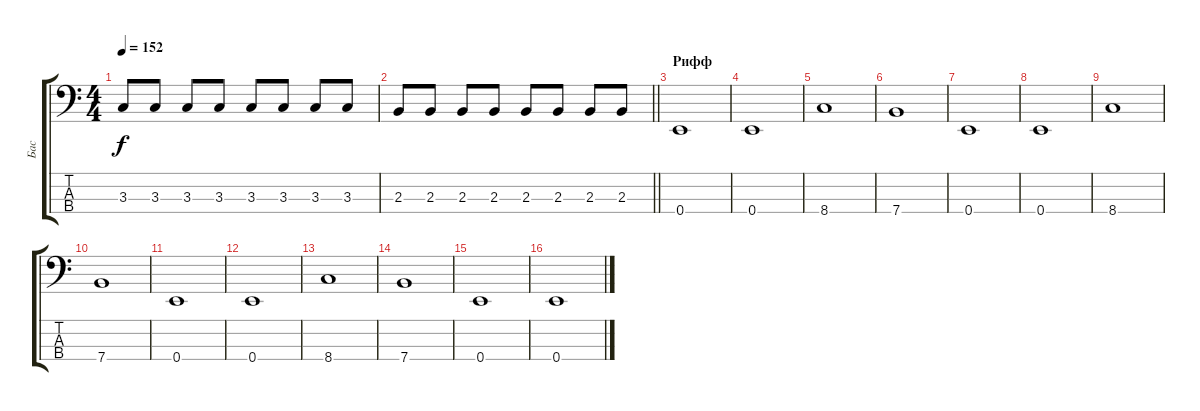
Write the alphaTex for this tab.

\track ("Бас" "Бас") {instrument electricbassfinger}
\staff {score tabs}
\tuning (G2 D2 A1 E1) {hide}
\ts (4 4)
\tempo 152
\clef f4
\ks c
3.3.8{dy f} 3.3.8 3.3.8 3.3.8 3.3.8 3.3.8 3.3.8 3.3.8 |
\barLineRight lightlight
2.3.8 2.3.8 2.3.8 2.3.8 2.3.8 2.3.8 2.3.8 2.3.8 |
\section ("" "Рифф")
0.4.1 |
0.4.1 |
8.4.1 |
7.4.1 |
0.4.1 |
0.4.1 |
8.4.1 |
7.4.1 |
0.4.1 |
0.4.1 |
8.4.1 |
7.4.1 |
0.4.1 |
0.4.1
